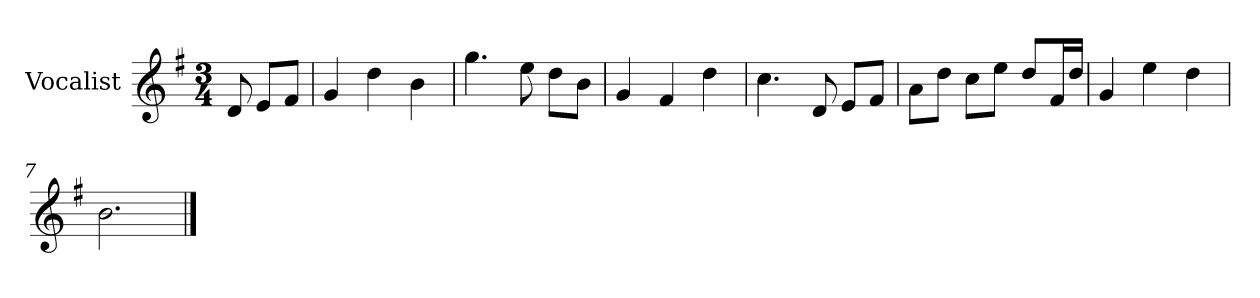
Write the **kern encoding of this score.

**kern
*part1
*staff1
*I"Vocalist
*k[f#]
*G:
*M3/4
=
8d
8eL
8f#J
=1
4g
4dd
4b
=2
4.gg
8ee
8ddL
8bJ
=3
4g
4f#
4dd
=4
4.cc
8d
8eL
8f#J
=5
8aL
8ddJ
8ccL
8eeJ
8ddL
16f#L
16ddJJ
=6
4g
4ee
4dd
=7
2.b
==
*-
